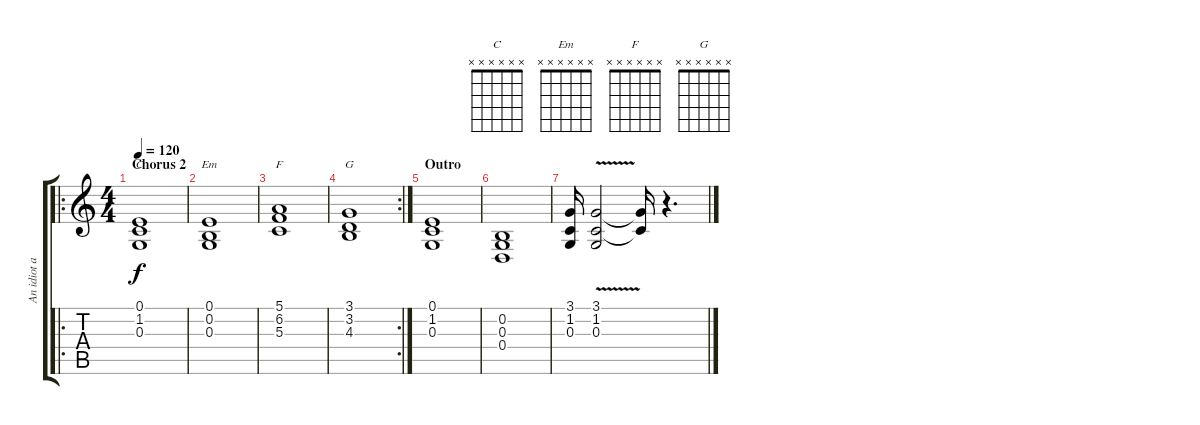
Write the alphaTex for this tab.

\track ("An idiot at the keyboard" "An idiot a") {instrument lead8bassandlead}
\staff {score tabs}
\tuning (E4 B3 G3 D3 A2 E2) {hide}
\chord ("C" x x x x x x)
\chord ("Em" x x x x x x)
\chord ("F" x x x x x x)
\chord ("G" x x x x x x)
\ro
\ts (4 4)
\section ("" "Chorus 2")
\tempo 120
\clef g2
\ks c
(0.1 1.2 0.3).1{ch "C" dy f} |
(0.1 0.2 0.3).1{ch "Em"} |
(5.1 6.2 5.3).1{ch "F"} |
\rc 2
(3.1 3.2 4.3).1{ch "G"} |
\section ("" "Outro")
(0.1 1.2 0.3).1 |
(0.2 0.3 0.4).1 |
(3.1 1.2 0.3).16 (3.1 1.2 0.3{v}).2 (3.1{t} 1.2{t}).16 r.4{d}
